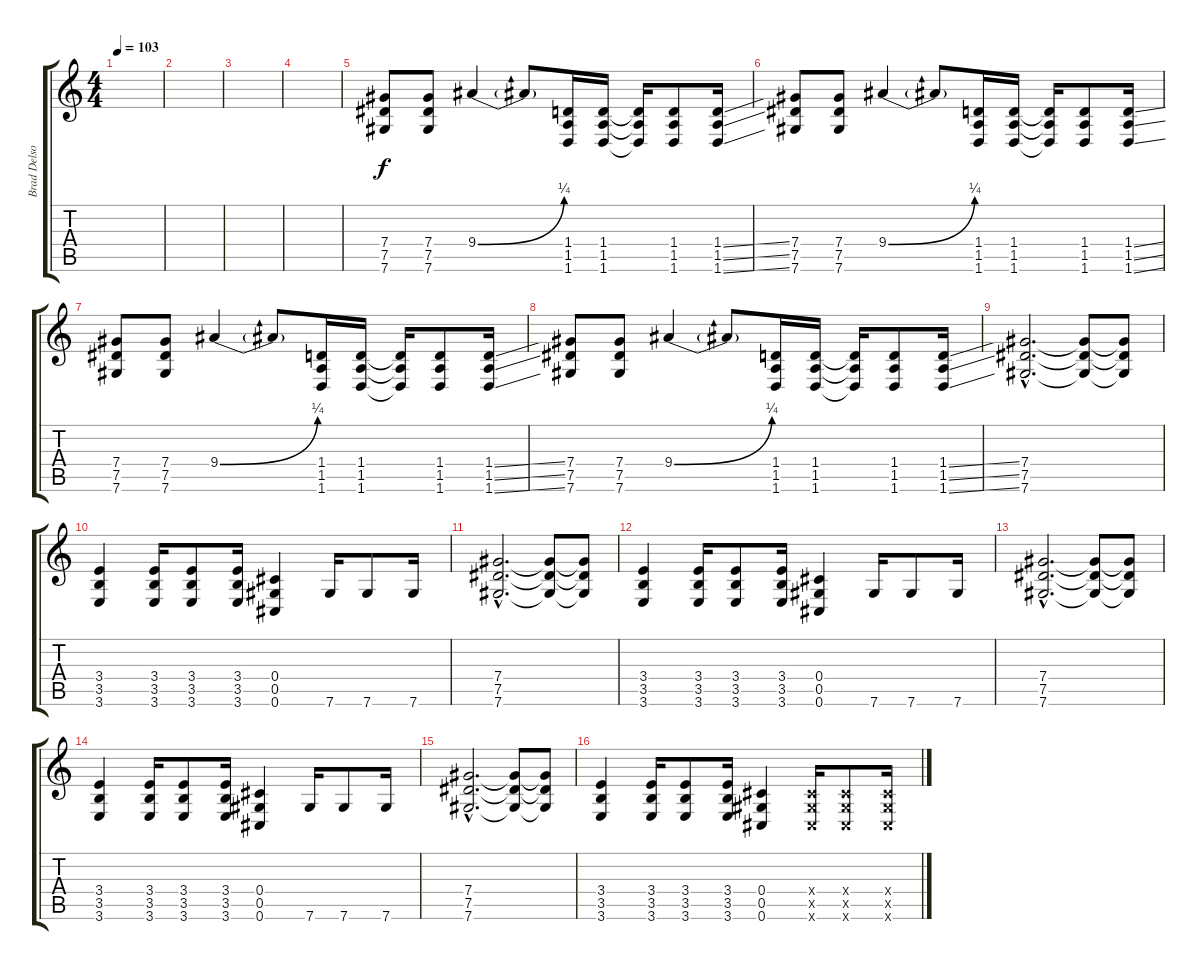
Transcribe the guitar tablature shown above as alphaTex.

\track ("Brad Delson" "Brad Delso") {instrument distortionguitar}
\staff {score tabs}
\tuning (Eb4 Bb3 Gb3 Db3 Ab2 Db2) {hide}
\ts (4 4)
\tempo 103
\clef g2
\ks c
|
|
|
|
(7.4 7.5 7.6).8 (7.4 7.5 7.6).8 9.4{be (bend 0 0 60 1)}.4 9.4{t}.8 (1.4 1.5 1.6).16 (1.4 1.5 1.6).16 (1.4{t} 1.5{t} 1.6{t}).16 (1.4 1.5 1.6).8 (1.4{ss} 1.5{ss} 1.6{ss}).16 |
(7.4 7.5 7.6).8 (7.4 7.5 7.6).8 9.4{be (bend 0 0 60 1)}.4 9.4{t}.8 (1.4 1.5 1.6).16 (1.4 1.5 1.6).16 (1.4{t} 1.5{t} 1.6{t}).16 (1.4 1.5 1.6).8 (1.4{ss} 1.5{ss} 1.6{ss}).16 |
(7.4 7.5 7.6).8 (7.4 7.5 7.6).8 9.4{be (bend 0 0 60 1)}.4 9.4{t}.8 (1.4 1.5 1.6).16 (1.4 1.5 1.6).16 (1.4{t} 1.5{t} 1.6{t}).16 (1.4 1.5 1.6).8 (1.4{ss} 1.5{ss} 1.6{ss}).16 |
(7.4 7.5 7.6).8 (7.4 7.5 7.6).8 9.4{be (bend 0 0 60 1)}.4 9.4{t}.8 (1.4 1.5 1.6).16 (1.4 1.5 1.6).16 (1.4{t} 1.5{t} 1.6{t}).16 (1.4 1.5 1.6).8 (1.4{ss} 1.5{ss} 1.6{ss}).16 |
(7.4{hac} 7.5{hac} 7.6{hac}).2{d} (7.4{t} 7.5{t} 7.6{t}).8 (7.4{t} 7.5{t} 7.6{t}).8 |
(3.4 3.5 3.6).4 (3.4 3.5 3.6).16 (3.4 3.5 3.6).8 (3.4 3.5 3.6).16 (0.4 0.5 0.6).4 7.6.16 7.6.8 7.6.16 |
(7.4{hac} 7.5{hac} 7.6{hac}).2{d} (7.4{t} 7.5{t} 7.6{t}).8 (7.4{t} 7.5{t} 7.6{t}).8 |
(3.4 3.5 3.6).4 (3.4 3.5 3.6).16 (3.4 3.5 3.6).8 (3.4 3.5 3.6).16 (0.4 0.5 0.6).4 7.6.16 7.6.8 7.6.16 |
(7.4{hac} 7.5{hac} 7.6{hac}).2{d} (7.4{t} 7.5{t} 7.6{t}).8 (7.4{t} 7.5{t} 7.6{t}).8 |
(3.4 3.5 3.6).4 (3.4 3.5 3.6).16 (3.4 3.5 3.6).8 (3.4 3.5 3.6).16 (0.4 0.5 0.6).4 7.6.16 7.6.8 7.6.16 |
(7.4{hac} 7.5{hac} 7.6{hac}).2{d} (7.4{t} 7.5{t} 7.6{t}).8 (7.4{t} 7.5{t} 7.6{t}).8 |
(3.4 3.5 3.6).4 (3.4 3.5 3.6).16 (3.4 3.5 3.6).8 (3.4 3.5 3.6).16 (0.4 0.5 0.6).4 (0.4{x} 0.5{x} 0.6{x}).16 (0.4{x} 0.5{x} 0.6{x}).8 (0.4{x} 0.5{x} 0.6{x}).16
